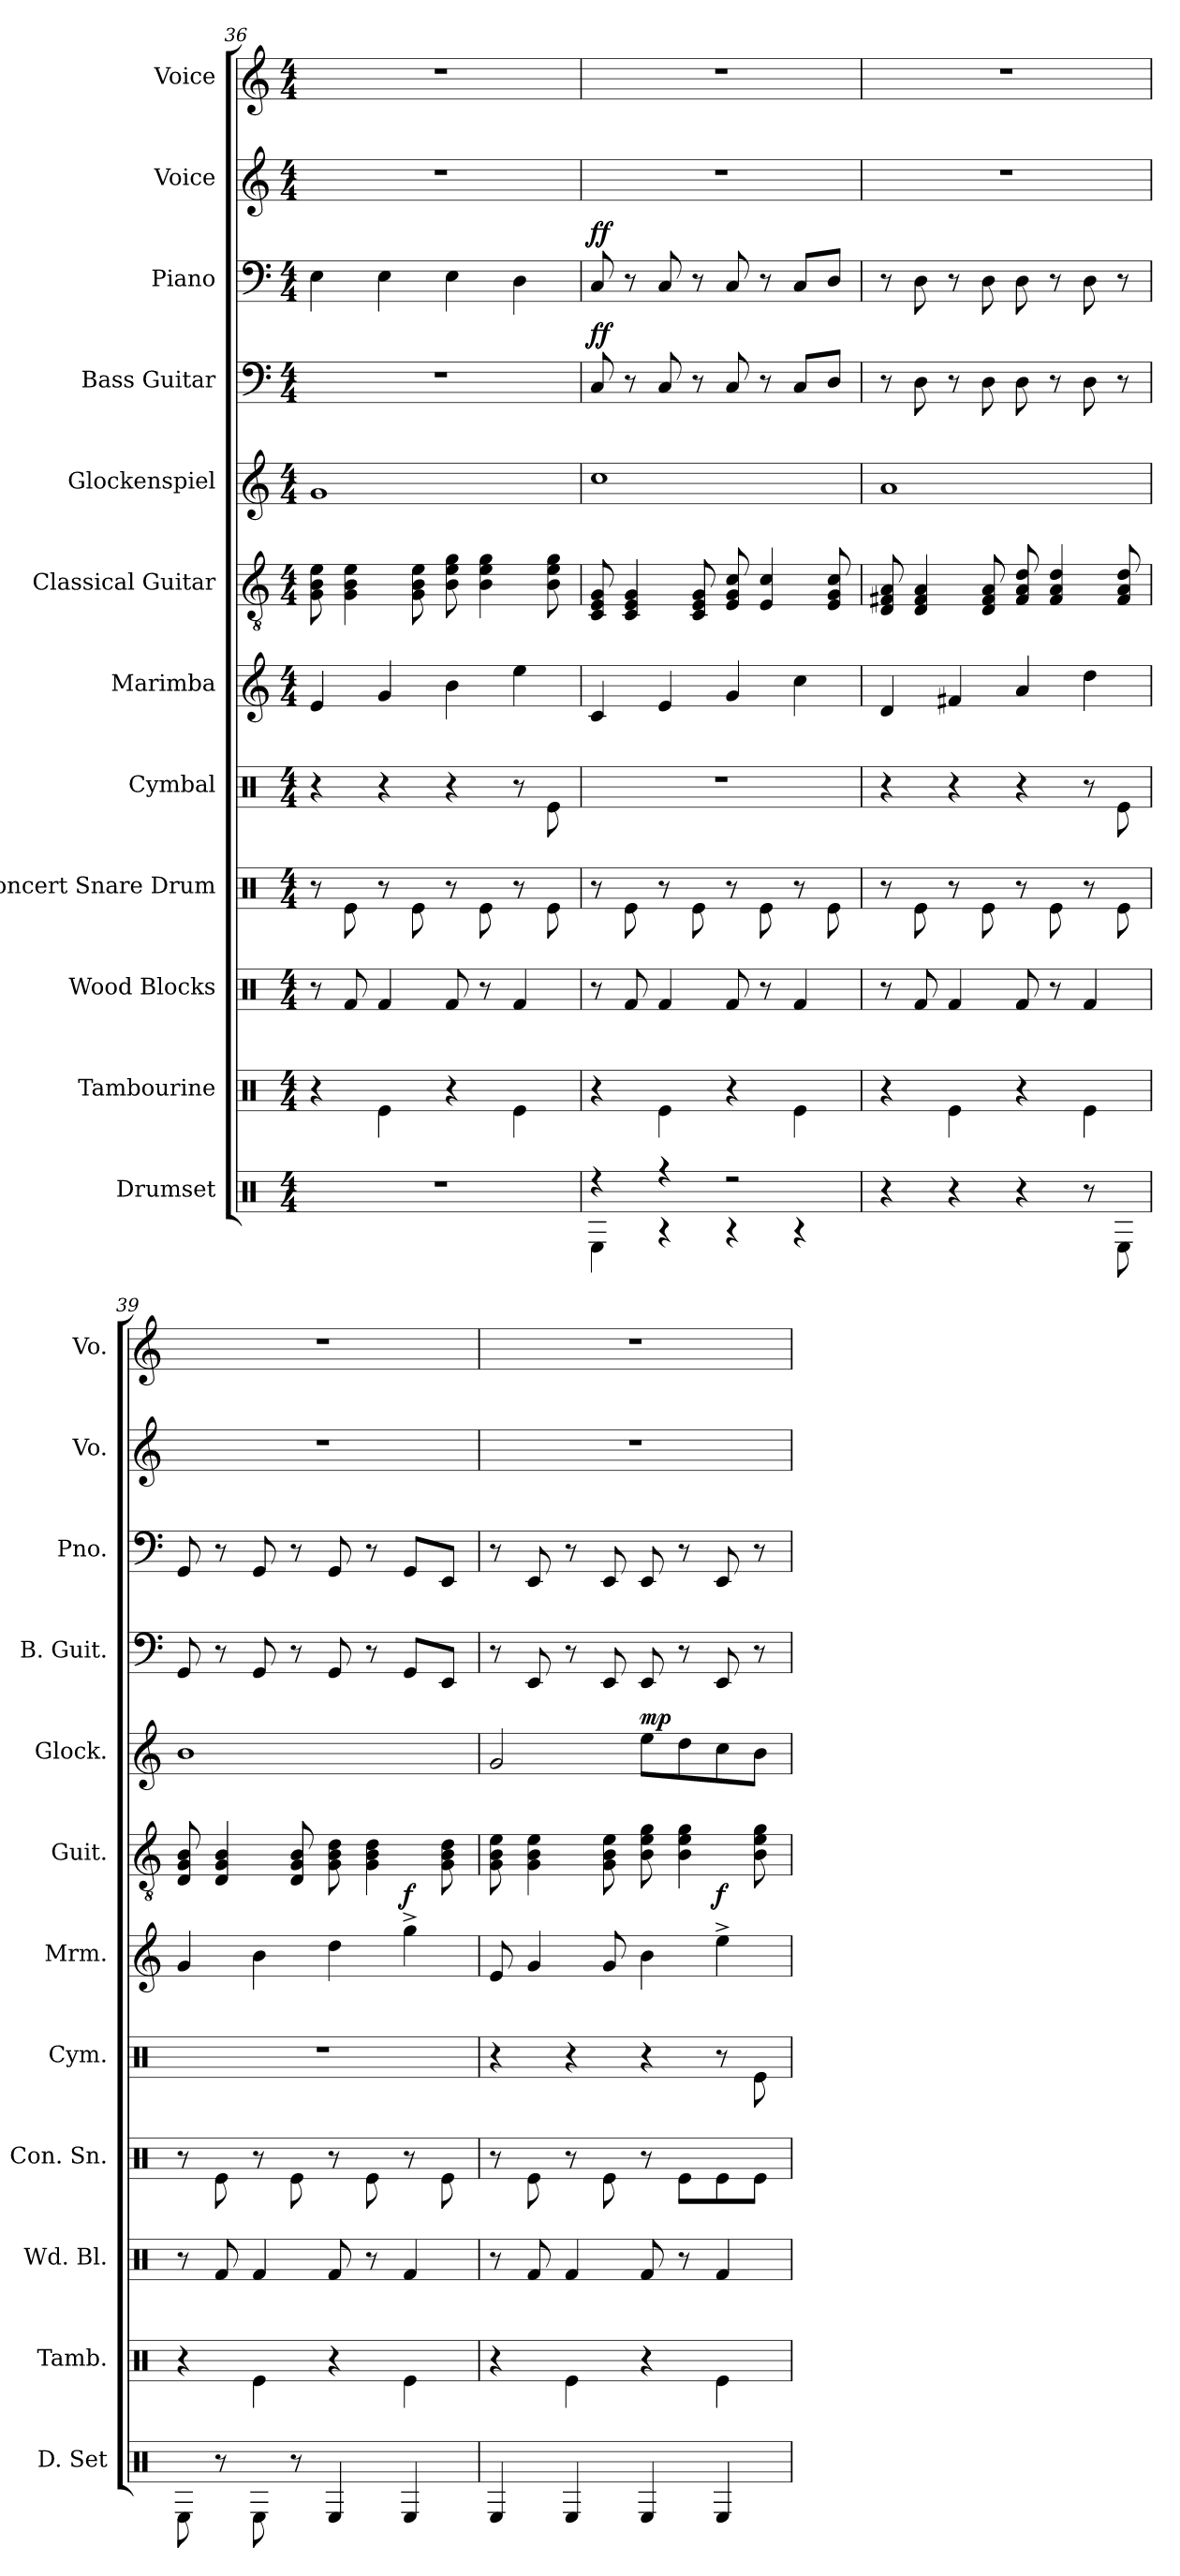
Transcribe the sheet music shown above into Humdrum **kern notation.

**kern	**kern	**kern	**kern	**kern	**kern	**dynam	**kern	**kern	**dynam	**kern	**dynam	**kern	**dynam	**kern	**kern
*part12	*part11	*part10	*part9	*part8	*part7	*part7	*part6	*part5	*part5	*part4	*part4	*part3	*part3	*part2	*part1
*staff12	*staff11	*staff10	*staff9	*staff8	*staff7	*staff7	*staff6	*staff5	*staff5	*staff4	*staff4	*staff3	*staff3	*staff2	*staff1
*I"Drumset	*I"Tambourine	*I"Wood Blocks	*I"Concert Snare Drum	*I"Cymbal	*I"Marimba	*	*I"Classical Guitar	*I"Glockenspiel	*	*I"Bass Guitar	*	*I"Piano	*	*I"Voice	*I"Voice
*I'D. Set	*I'Tamb.	*I'Wd. Bl.	*I'Con. Sn.	*I'Cym.	*I'Mrm.	*	*I'Guit.	*I'Glock.	*	*I'B. Guit.	*	*I'Pno.	*	*I'Vo.	*I'Vo.
*clefX	*clefX	*clefX	*clefX	*clefX	*clefG2	*	*clefGv2	*clefG2	*	*clefF4	*	*clefF4	*	*clefG2	*clefG2
*	*	*	*	*	*	*	*	*ITrd-14c-24	*	*ITrd7c12	*	*	*	*	*
*k[]	*k[]	*k[]	*k[]	*k[]	*k[]	*	*k[]	*k[]	*	*k[]	*	*k[]	*	*k[]	*k[]
*M4/4	*M4/4	*M4/4	*M4/4	*M4/4	*M4/4	*	*M4/4	*M4/4	*	*M4/4	*	*M4/4	*	*M4/4	*M4/4
=36	=36	=36	=36	=36	=36	=36	=36	=36	=36	=36	=36	=36	=36	=36	=36
1r	4r	8r	8r	4r	4e/	.	8G\ 8B\ 8e\	1ggg	.	1r	.	4E\	.	1r	1r
.	.	8Rf/	8Re\	.	.	.	4G\ 4B\ 4e\	.	.	.	.	.	.	.	.
.	4Re\	4Rf/	8r	4r	4g/	.	.	.	.	.	.	4E\	.	.	.
.	.	.	8Re\	.	.	.	8G\ 8B\ 8e\	.	.	.	.	.	.	.	.
.	4r	8Rf/	8r	4r	4b\	.	8B\ 8e\ 8g\	.	.	.	.	4E\	.	.	.
.	.	8r	8Re\	.	.	.	4B\ 4e\ 4g\	.	.	.	.	.	.	.	.
.	4Re\	4Rf/	8r	8r	4ee\	.	.	.	.	.	.	4D\	.	.	.
.	.	.	8Re\	8Re\	.	.	8B\ 8e\ 8g\	.	.	.	.	.	.	.	.
!!LO:PB:g=z
=37	=37	=37	=37	=37	=37	=37	=37	=37	=37	=37	=37	=37	=37	=37	=37
*^	*	*	*	*	*	*	*	*	*	*	*	*	*	*	*
!	!	!	!	!	!	!	!	!	!	!	!	!LO:DY:a	!	!LO:DY:a	!	!
4r	4RE\	4r	8r	8r	1r	4c/	.	8C/ 8E/ 8G/	1cccc	.	8CC/	ff	8C/	ff	1r	1r
.	.	.	8Rf/	8Re\	.	.	.	4C/ 4E/ 4G/	.	.	8r	.	8r	.	.	.
4r	4r	4Re\	4Rf/	8r	.	4e/	.	.	.	.	8CC/	.	8C/	.	.	.
.	.	.	.	8Re\	.	.	.	8C/ 8E/ 8G/	.	.	8r	.	8r	.	.	.
2r	4r	4r	8Rf/	8r	.	4g/	.	8E/ 8G/ 8c/	.	.	8CC/	.	8C/	.	.	.
.	.	.	8r	8Re\	.	.	.	4E/ 4c/	.	.	8r	.	8r	.	.	.
.	4r	4Re\	4Rf/	8r	.	4cc\	.	.	.	.	8CC/L	.	8C/L	.	.	.
.	.	.	.	8Re\	.	.	.	8E/ 8G/ 8c/	.	.	8DD/J	.	8D/J	.	.	.
*v	*v	*	*	*	*	*	*	*	*	*	*	*	*	*	*	*
=38	=38	=38	=38	=38	=38	=38	=38	=38	=38	=38	=38	=38	=38	=38	=38
4r	4r	8r	8r	4r	4d/	.	8D/ 8F#X/ 8A/	1aaa	.	8r	.	8r	.	1r	1r
.	.	8Rf/	8Re\	.	.	.	4D/ 4F#/ 4A/	.	.	8DD\	.	8D\	.	.	.
4r	4Re\	4Rf/	8r	4r	4f#X/	.	.	.	.	8r	.	8r	.	.	.
.	.	.	8Re\	.	.	.	8D/ 8F#/ 8A/	.	.	8DD\	.	8D\	.	.	.
4r	4r	8Rf/	8r	4r	4a/	.	8F#/ 8A/ 8d/	.	.	8DD\	.	8D\	.	.	.
.	.	8r	8Re\	.	.	.	4F#/ 4A/ 4d/	.	.	8r	.	8r	.	.	.
8r	4Re\	4Rf/	8r	8r	4dd\	.	.	.	.	8DD\	.	8D\	.	.	.
8RE\	.	.	8Re\	8Re\	.	.	8F#/ 8A/ 8d/	.	.	8r	.	8r	.	.	.
=39	=39	=39	=39	=39	=39	=39	=39	=39	=39	=39	=39	=39	=39	=39	=39
8RE\	4r	8r	8r	1r	4g/	.	8D/ 8G/ 8B/	1bbb	.	8GGG/	.	8GG/	.	1r	1r
8r	.	8Rf/	8Re\	.	.	.	4D/ 4G/ 4B/	.	.	8r	.	8r	.	.	.
8RE\	4Re\	4Rf/	8r	.	4b\	.	.	.	.	8GGG/	.	8GG/	.	.	.
8r	.	.	8Re\	.	.	.	8D/ 8G/ 8B/	.	.	8r	.	8r	.	.	.
4REi/	4r	8Rf/	8r	.	4dd\	.	8G\ 8B\ 8d\	.	.	8GGG/	.	8GG/	.	.	.
.	.	8r	8Re\	.	.	.	4G\ 4B\ 4d\	.	.	8r	.	8r	.	.	.
!	!	!	!	!	!	!LO:DY:a	!	!	!	!	!	!	!	!	!
4REi/	4Re\	4Rf/	8r	.	4gg^\	f	.	.	.	8GGG/L	.	8GG/L	.	.	.
.	.	.	8Re\	.	.	.	8G\ 8B\ 8d\	.	.	8EEE/J	.	8EE/J	.	.	.
!!LO:PB:g=z
=40	=40	=40	=40	=40	=40	=40	=40	=40	=40	=40	=40	=40	=40	=40	=40
4RE/	4r	8r	8r	4r	8e/	.	8G\ 8B\ 8e\	2ggg/	.	8r	.	8r	.	1r	1r
.	.	8Rf/	8Re\	.	4g/	.	4G\ 4B\ 4e\	.	.	8EEE/	.	8EE/	.	.	.
4RE/	4Re\	4Rf/	8r	4r	.	.	.	.	.	8r	.	8r	.	.	.
.	.	.	8Re\	.	8g/	.	8G\ 8B\ 8e\	.	.	8EEE/	.	8EE/	.	.	.
!	!	!	!	!	!	!	!	!	!LO:DY:a	!	!	!	!	!	!
4RE/	4r	8Rf/	8r	4r	4b\	.	8B\ 8e\ 8g\	8eeee\L	mp	8EEE/	.	8EE/	.	.	.
.	.	8r	8Re\L	.	.	.	4B\ 4e\ 4g\	8dddd\	.	8r	.	8r	.	.	.
!	!	!	!	!	!	!LO:DY:a	!	!	!	!	!	!	!	!	!
4RE/	4Re\	4Rf/	8Re\	8r	4ee^\	f	.	8cccc\	.	8EEE/	.	8EE/	.	.	.
.	.	.	8Re\J	8Re\	.	.	8B\ 8e\ 8g\	8bbb\J	.	8r	.	8r	.	.	.
=	=	=	=	=	=	=	=	=	=	=	=	=	=	=	=
*-	*-	*-	*-	*-	*-	*-	*-	*-	*-	*-	*-	*-	*-	*-	*-
